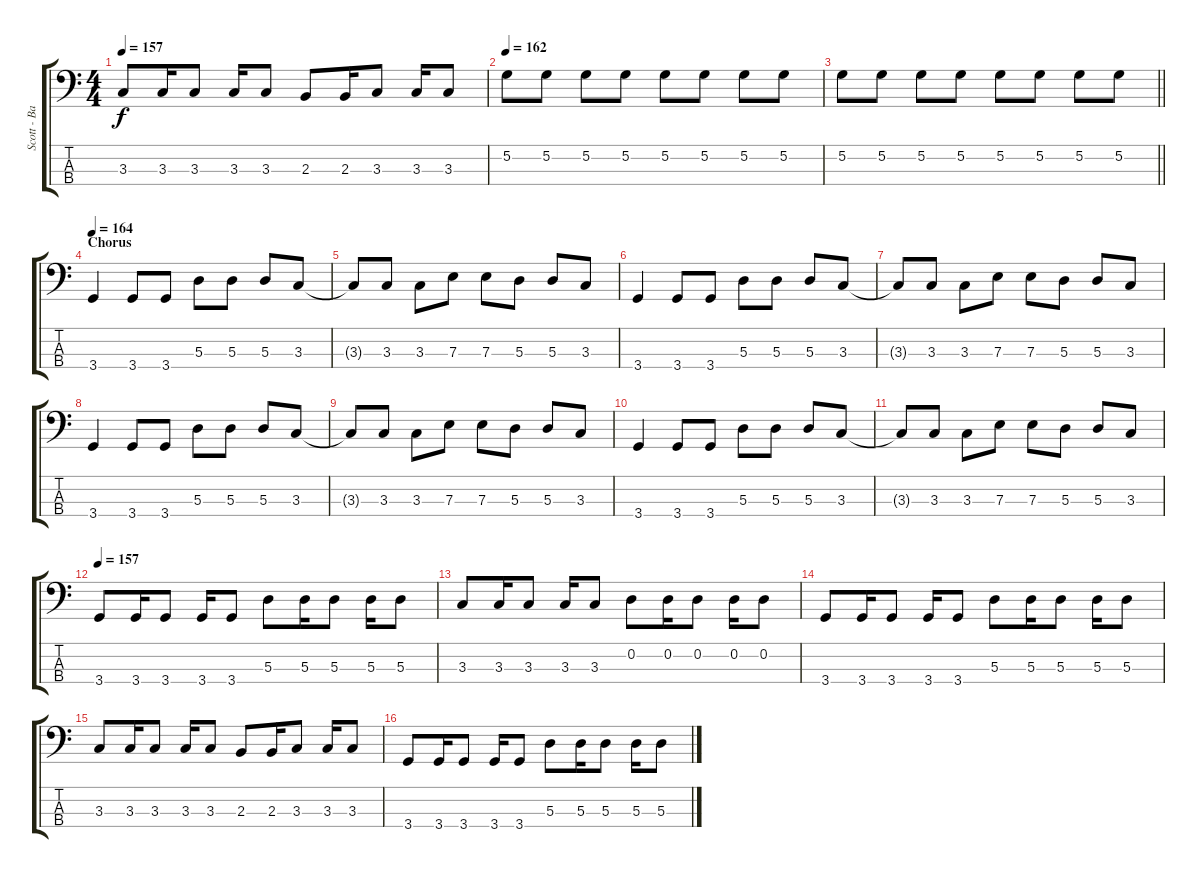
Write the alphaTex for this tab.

\track ("Scott - Bass" "Scott - Ba") {instrument electricbasspick}
\staff {score tabs}
\tuning (G2 D2 A1 E1) {hide}
\ts (4 4)
\tempo 157
\clef f4
\ks c
3.3.8{dy f} 3.3.16 3.3.8 3.3.16 3.3.8 2.3.8 2.3.16 3.3.8 3.3.16 3.3.8 |
\tempo 162
5.2.8 5.2.8 5.2.8 5.2.8 5.2.8 5.2.8 5.2.8 5.2.8 |
\barLineRight lightlight
5.2.8 5.2.8 5.2.8 5.2.8 5.2.8 5.2.8 5.2.8 5.2.8 |
\section ("" "Chorus")
\tempo 164
3.4.4 3.4.8 3.4.8 5.3.8 5.3.8 5.3.8 3.3.8 |
3.3{t}.8 3.3.8 3.3.8 7.3.8 7.3.8 5.3.8 5.3.8 3.3.8 |
3.4.4 3.4.8 3.4.8 5.3.8 5.3.8 5.3.8 3.3.8 |
3.3{t}.8 3.3.8 3.3.8 7.3.8 7.3.8 5.3.8 5.3.8 3.3.8 |
3.4.4 3.4.8 3.4.8 5.3.8 5.3.8 5.3.8 3.3.8 |
3.3{t}.8 3.3.8 3.3.8 7.3.8 7.3.8 5.3.8 5.3.8 3.3.8 |
3.4.4 3.4.8 3.4.8 5.3.8 5.3.8 5.3.8 3.3.8 |
3.3{t}.8 3.3.8 3.3.8 7.3.8 7.3.8 5.3.8 5.3.8 3.3.8 |
\tempo 157
3.4.8 3.4.16 3.4.8 3.4.16 3.4.8 5.3.8 5.3.16 5.3.8 5.3.16 5.3.8 |
3.3.8 3.3.16 3.3.8 3.3.16 3.3.8 0.2.8 0.2.16 0.2.8 0.2.16 0.2.8 |
3.4.8 3.4.16 3.4.8 3.4.16 3.4.8 5.3.8 5.3.16 5.3.8 5.3.16 5.3.8 |
3.3.8 3.3.16 3.3.8 3.3.16 3.3.8 2.3.8 2.3.16 3.3.8 3.3.16 3.3.8 |
3.4.8 3.4.16 3.4.8 3.4.16 3.4.8 5.3.8 5.3.16 5.3.8 5.3.16 5.3.8
